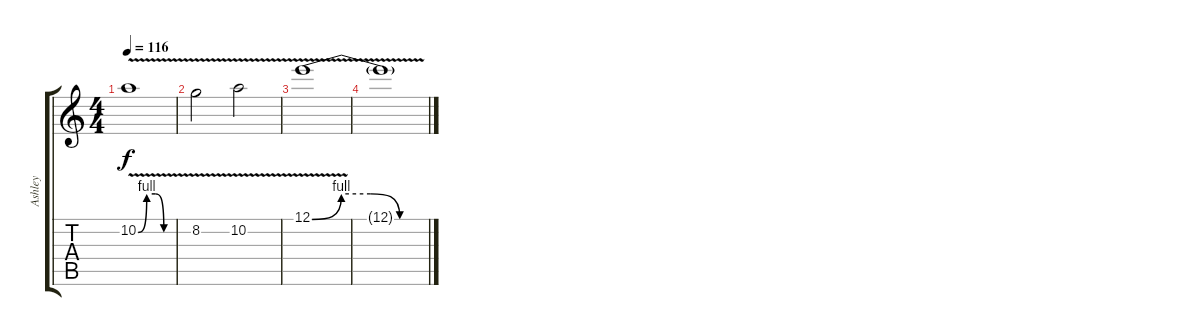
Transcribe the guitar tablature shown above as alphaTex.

\track ("Ashley" "Ashley") {instrument overdrivenguitar}
\staff {score tabs}
\tuning (E4 B3 G3 D3 A2 E2) {hide}
\ts (4 4)
\tempo 116
\clef g2
\ks c
10.2{be (custom 0 0 15 4 30 4 45 0 60 0) v}.1{dy f} |
8.2{v}.2 10.2{v}.2 |
12.1{be (custom 0 0 15 4 30 4 45 0 60 0) v}.1 |
12.1{t}.1
